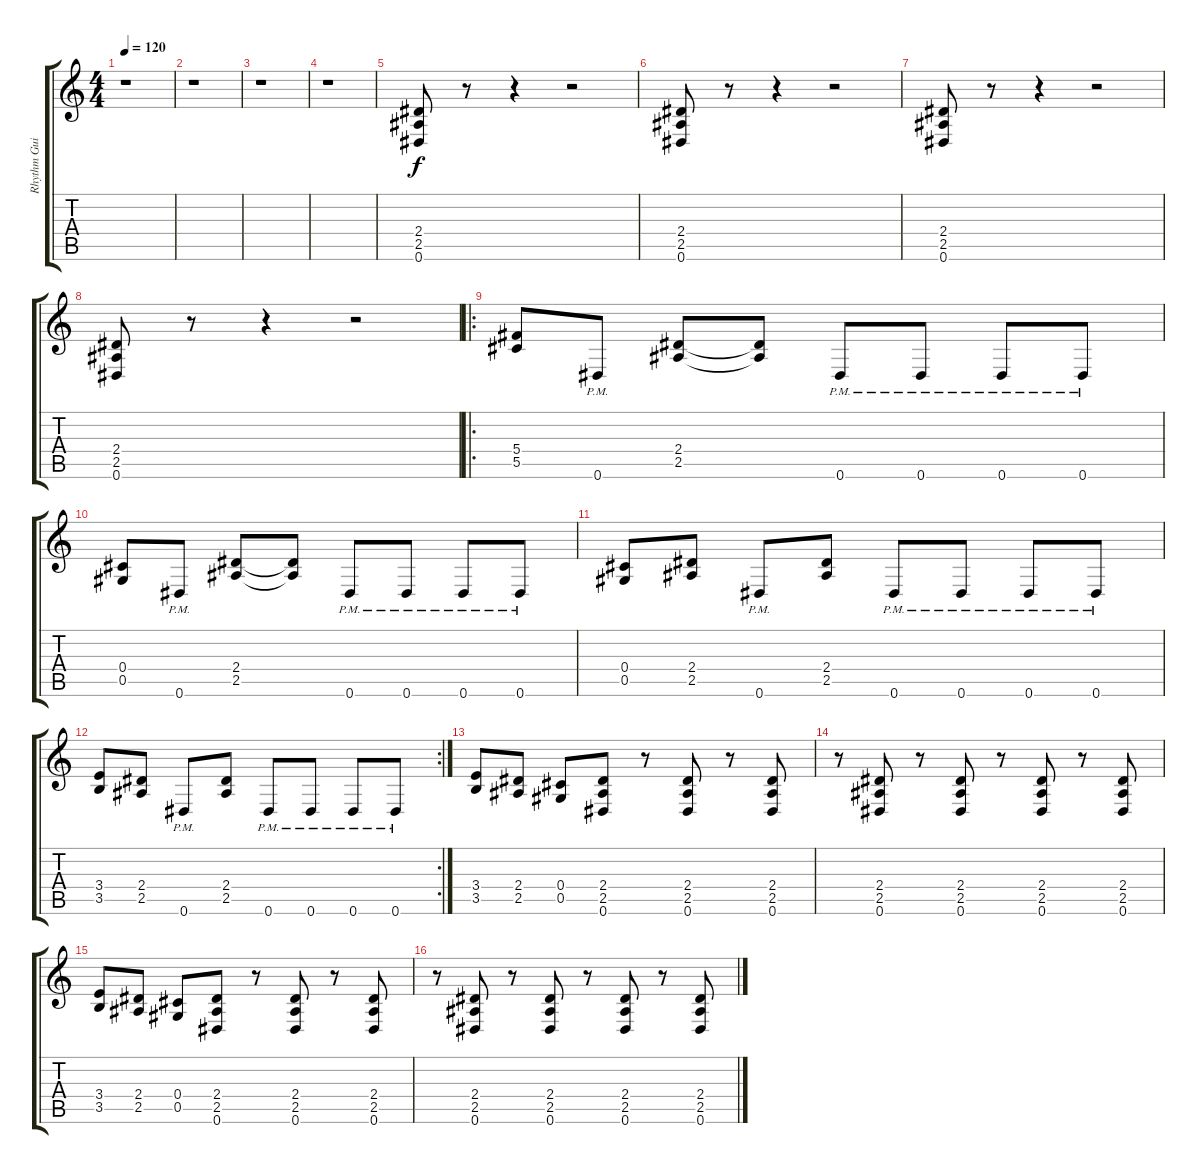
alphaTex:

\track ("Rhythm Guitar" "Rhythm Gui") {instrument distortionguitar}
\staff {score tabs}
\tuning (Eb4 Bb3 Gb3 Db3 Ab2 Eb2) {hide}
\ts (4 4)
\tempo 120
\clef g2
\ks c
r.1{dy f instrument distortionguitar} |
r.1 |
r.1 |
r.1 |
(2.4 2.5 0.6).8 r.8 r.4 r.2 |
(2.4 2.5 0.6).8 r.8 r.4 r.2 |
(2.4 2.5 0.6).8 r.8 r.4 r.2 |
(2.4 2.5 0.6).8 r.8 r.4 r.2 |
\ro
(5.4 5.5).8 0.6{pm}.8 (2.4 2.5).8 (2.4{t} 2.5{t}).8 0.6{pm}.8 0.6{pm}.8 0.6{pm}.8 0.6{pm}.8 |
(0.4 0.5).8 0.6{pm}.8 (2.4 2.5).8 (2.4{t} 2.5{t}).8 0.6{pm}.8 0.6{pm}.8 0.6{pm}.8 0.6{pm}.8 |
(0.4 0.5).8 (2.4 2.5).8 0.6{pm}.8 (2.4 2.5).8 0.6{pm}.8 0.6{pm}.8 0.6{pm}.8 0.6{pm}.8 |
\rc 2
(3.4 3.5).8 (2.4 2.5).8 0.6{pm}.8 (2.4 2.5).8 0.6{pm}.8 0.6{pm}.8 0.6{pm}.8 0.6{pm}.8 |
(3.4 3.5).8 (2.4 2.5).8 (0.4 0.5).8 (2.4 2.5 0.6).8 r.8 (2.4 2.5 0.6).8 r.8 (2.4 2.5 0.6).8 |
r.8 (2.4 2.5 0.6).8 r.8 (2.4 2.5 0.6).8 r.8 (2.4 2.5 0.6).8 r.8 (2.4 2.5 0.6).8 |
(3.4 3.5).8 (2.4 2.5).8 (0.4 0.5).8 (2.4 2.5 0.6).8 r.8 (2.4 2.5 0.6).8 r.8 (2.4 2.5 0.6).8 |
r.8 (2.4 2.5 0.6).8 r.8 (2.4 2.5 0.6).8 r.8 (2.4 2.5 0.6).8 r.8 (2.4 2.5 0.6).8
